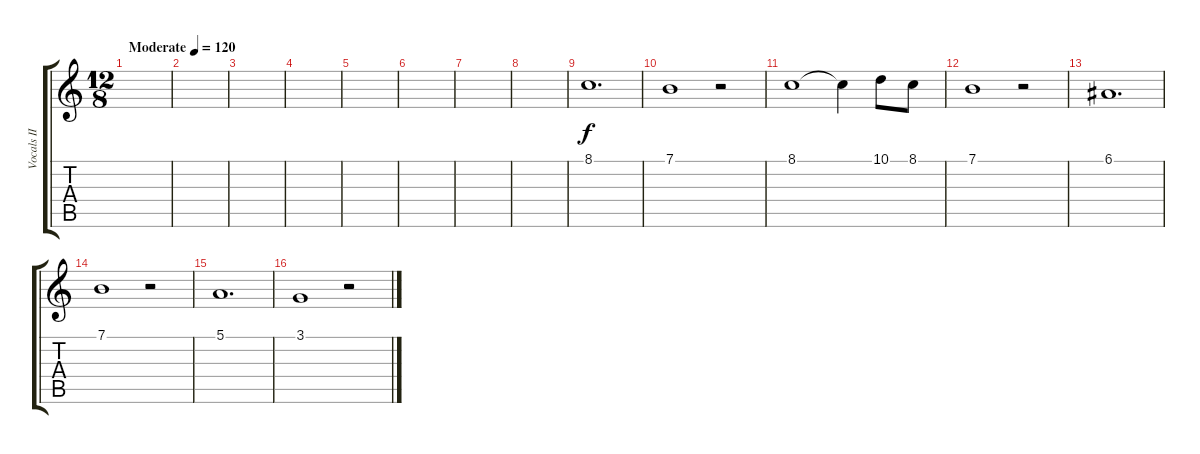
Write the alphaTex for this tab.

\track ("Vocals II" "Vocals II") {instrument englishhorn}
\staff {score tabs}
\tuning (E4 B3 G3 D3 A2 E2) {hide}
\ts (12 8)
\tempo (120 "Moderate")
\clef g2
\ks c
|
|
|
|
|
|
|
|
8.1.1{d} |
7.1.1 r.2 |
8.1.1 8.1{t}.4 10.1.8 8.1.8 |
7.1.1 r.2 |
6.1.1{d} |
7.1.1 r.2 |
5.1.1{d} |
3.1.1 r.2
